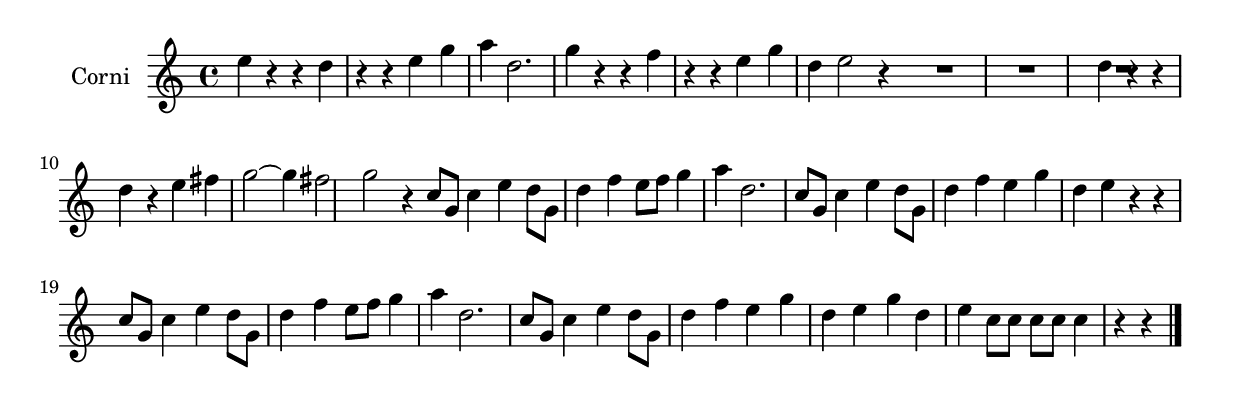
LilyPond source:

\new Staff  {
	\set Staff.instrumentName="Corni"
	\set Staff.midiInstrument="french horn"
	\transposition d
	\key c \major
	\clef treble
	\relative c'' {
		e4 r r |
		d r r |
		e g a |
		d,2. |
		g4 r r |
		f r r |
		e g d |
		e2 r4 \bar ":|:"
		R2.*3 |
		d4 r r |
		d r e |
		fis g2~ |
		g4 fis2 |
		g r4 \bar ":|:" 
		c,8 g c4 e |
		d8 g, d'4 f |
		e8 f g4 a |
		d,2. |
		c8 g c4 e |
		d8 g, d'4 f |
		e g d |
		e r r |
		c8 g c4 e |
		d8 g, d'4 f |
		e8 f g4 a |
		d,2. |
		c8 g c4 e |
		d8 g, d'4 f |
		e g d |
		e g d |
		e c8 c c c |
		c4 r r |
	\bar "|."
	}

}
